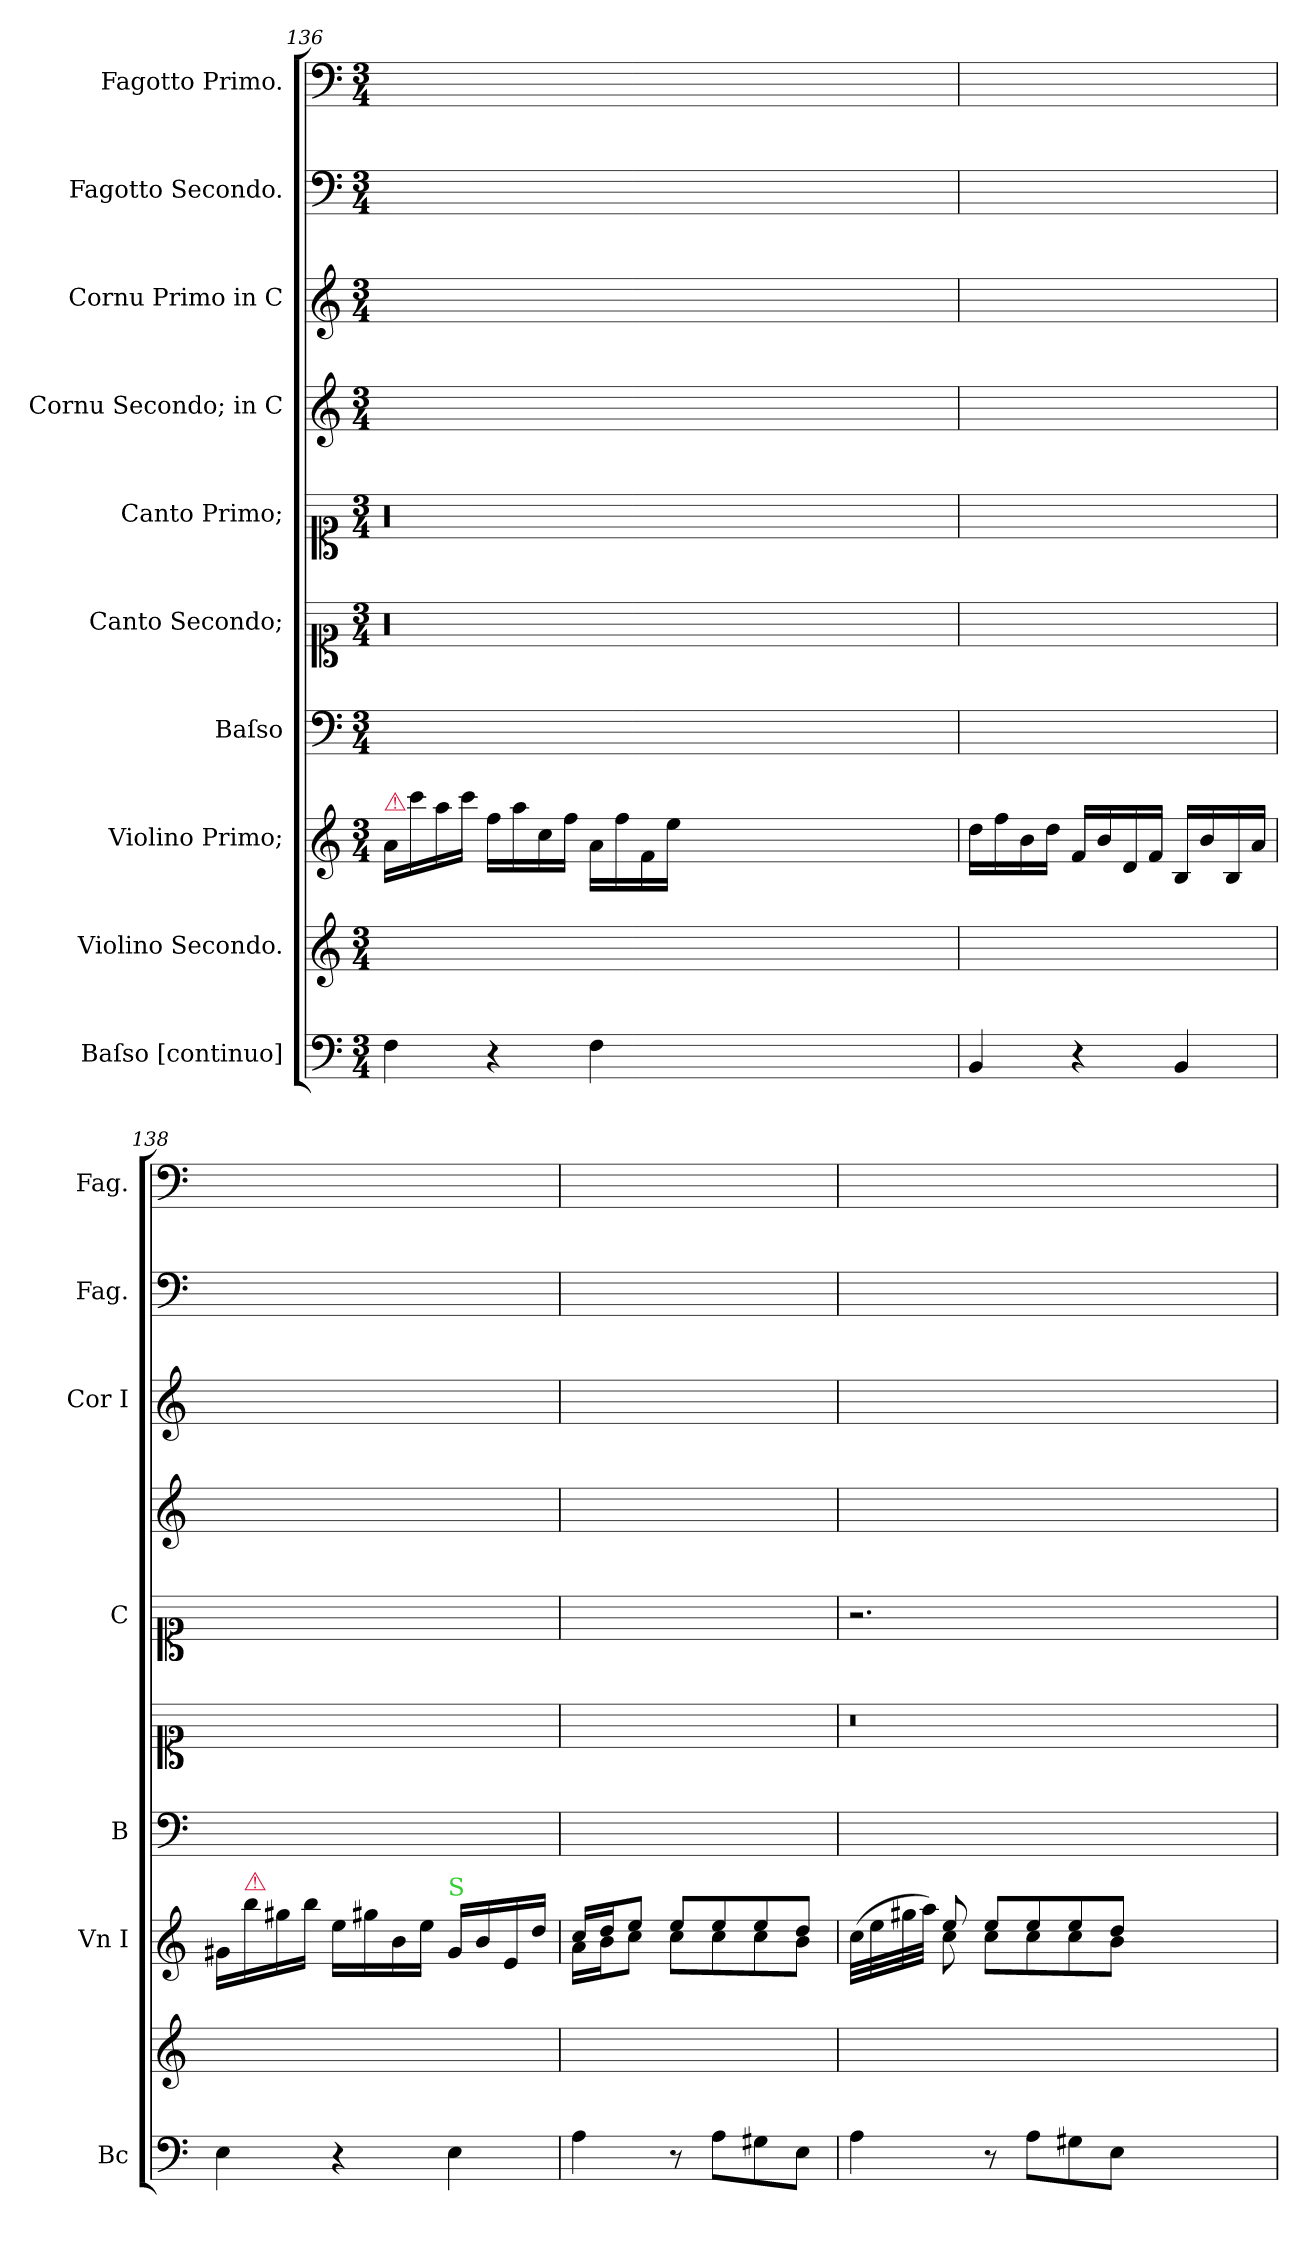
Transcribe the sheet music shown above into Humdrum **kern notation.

**kern	**kern	**kern	**kern	**kern	**kern	**kern	**kern	**kern	**kern
*part10	*part9	*part8	*part7	*part6	*part5	*part4	*part3	*part2	*part1
*staff10	*staff9	*staff8	*staff7	*staff6	*staff5	*staff4	*staff3	*staff2	*staff1
*I"Baſso [continuo]	*I"Violino Secondo.	*I"Violino Primo;	*I"Baſso	*I"Canto Secondo;	*I"Canto Primo;	*I"Cornu Secondo; in C	*I"Cornu Primo in C	*I"Fagotto Secondo.	*I"Fagotto Primo.
*I'Bc	*	*I'Vn I	*I'B	*	*I'C	*	*I'Cor I	*I'Fag.	*I'Fag.
*clefF4	*clefG2	*clefG2	*clefF4	*clefC1	*clefC1	*clefG2	*clefG2	*clefF4	*clefF4
*k[]	*k[]	*k[]	*k[]	*k[]	*k[]	*k[]	*k[]	*k[]	*k[]
*M3/4	*M3/4	*M3/4	*M3/4	*M3/4	*M3/4	*M3/4	*M3/4	*M3/4	*M3/4
=136	=136	=136	=136	=136	=136	=136	=136	=136	=136
!	!	!LO:TX:a:color=crimson:t=⚠	!	!	!	!	!	!	!
!	!	!	!	!LO:N:vis=00	!LO:N:vis=00	!	!	!	!
4F	2.ryy	16a/LL	2.ryy	0.r	0.r	2.ryy	2.ryy	2.ryy	2.ryy
.	.	16ccc\	.	.	.	.	.	.	.
.	.	16aa\	.	.	.	.	.	.	.
.	.	16ccc\JJ	.	.	.	.	.	.	.
4r	.	16ffLL	.	.	.	.	.	.	.
.	.	16aa	.	.	.	.	.	.	.
.	.	16cc	.	.	.	.	.	.	.
.	.	16ffJJ	.	.	.	.	.	.	.
4F	.	16aLL	.	.	.	.	.	.	.
.	.	16ff	.	.	.	.	.	.	.
.	.	16f	.	.	.	.	.	.	.
.	.	16eeJJ	.	.	.	.	.	.	.
0ryy	0ryy	0ryy	0ryy	.	.	0ryy	0ryy	0ryy	0ryy
4ryy	4ryy	4ryy	4ryy	.	.	4ryy	4ryy	4ryy	4ryy
=137	=137	=137	=137	=137	=137	=137	=137	=137	=137
4BB	2.ryy	16ddLL	2.ryy	2.ryy	2.ryy	2.ryy	2.ryy	2.ryy	2.ryy
.	.	16ff	.	.	.	.	.	.	.
.	.	16b	.	.	.	.	.	.	.
.	.	16ddJJ	.	.	.	.	.	.	.
4r	.	16fLL	.	.	.	.	.	.	.
.	.	16b	.	.	.	.	.	.	.
.	.	16d	.	.	.	.	.	.	.
.	.	16fJJ	.	.	.	.	.	.	.
4BB	.	16BLL	.	.	.	.	.	.	.
.	.	16b	.	.	.	.	.	.	.
.	.	16B	.	.	.	.	.	.	.
.	.	16aJJ	.	.	.	.	.	.	.
=138	=138	=138	=138	=138	=138	=138	=138	=138	=138
4E	2.ryy	16g#X/LL	2.ryy	2.ryy	2.ryy	2.ryy	2.ryy	2.ryy	2.ryy
!	!	!LO:TX:a:color=crimson:t=⚠	!	!	!	!	!	!	!
.	.	16bb\	.	.	.	.	.	.	.
.	.	16gg#X\	.	.	.	.	.	.	.
.	.	16bb\JJ	.	.	.	.	.	.	.
4r	.	16eeLL	.	.	.	.	.	.	.
.	.	16gg#X	.	.	.	.	.	.	.
.	.	16b	.	.	.	.	.	.	.
.	.	16eeJJ	.	.	.	.	.	.	.
!	!	!LO:TX:a:color=limegreen:t=S	!	!	!	!	!	!	!
4E	.	16g#LL	.	.	.	.	.	.	.
.	.	16b	.	.	.	.	.	.	.
.	.	16e	.	.	.	.	.	.	.
.	.	16ddJJ	.	.	.	.	.	.	.
=139	=139	=139	=139	=139	=139	=139	=139	=139	=139
*	*	*^	*	*	*	*	*	*	*
4A	2.ryy	16a\LL	16cc/LL	2.ryy	2.ryy	2.ryy	2.ryy	2.ryy	2.ryy	2.ryy
.	.	16bJ	16ddJ	.	.	.	.	.	.	.
.	.	8ccJ	8eeJ	.	.	.	.	.	.	.
8r	.	8ccL	8eeL	.	.	.	.	.	.	.
8AL	.	8cc\	8ee/	.	.	.	.	.	.	.
8G#X	.	8cc	8ee	.	.	.	.	.	.	.
8EJ	.	8bJ	8ddJ	.	.	.	.	.	.	.
=140	=140	=140	=140	=140	=140	=140	=140	=140	=140	=140
!	!	!	!	!	!LO:N:vis=0	!	!	!	!	!
4A	2.ryy	(32cc\LLL	32ryy	2.ryy	1.r	2.r	2.ryy	2.ryy	2.ryy	2.ryy
.	.	32ee	32ryy	.	.	.	.	.	.	.
.	.	32gg#X	16ryy	.	.	.	.	.	.	.
.	.	32aaJJJ)	.	.	.	.	.	.	.	.
.	.	8cc\	8ee/	.	.	.	.	.	.	.
8r	.	8cc\L	8ee/L	.	.	.	.	.	.	.
8AL	.	8cc	8ee	.	.	.	.	.	.	.
8G#X	.	8cc	8ee	.	.	.	.	.	.	.
8EJ	.	8bJ	8ddJ	.	.	.	.	.	.	.
2.ryy	2.ryy	2.ryy	2.ryy	2.ryy	.	2.ryy	2.ryy	2.ryy	2.ryy	2.ryy
*	*	*v	*v	*	*	*	*	*	*	*
=	=	=	=	=	=	=	=	=	=
*-	*-	*-	*-	*-	*-	*-	*-	*-	*-
